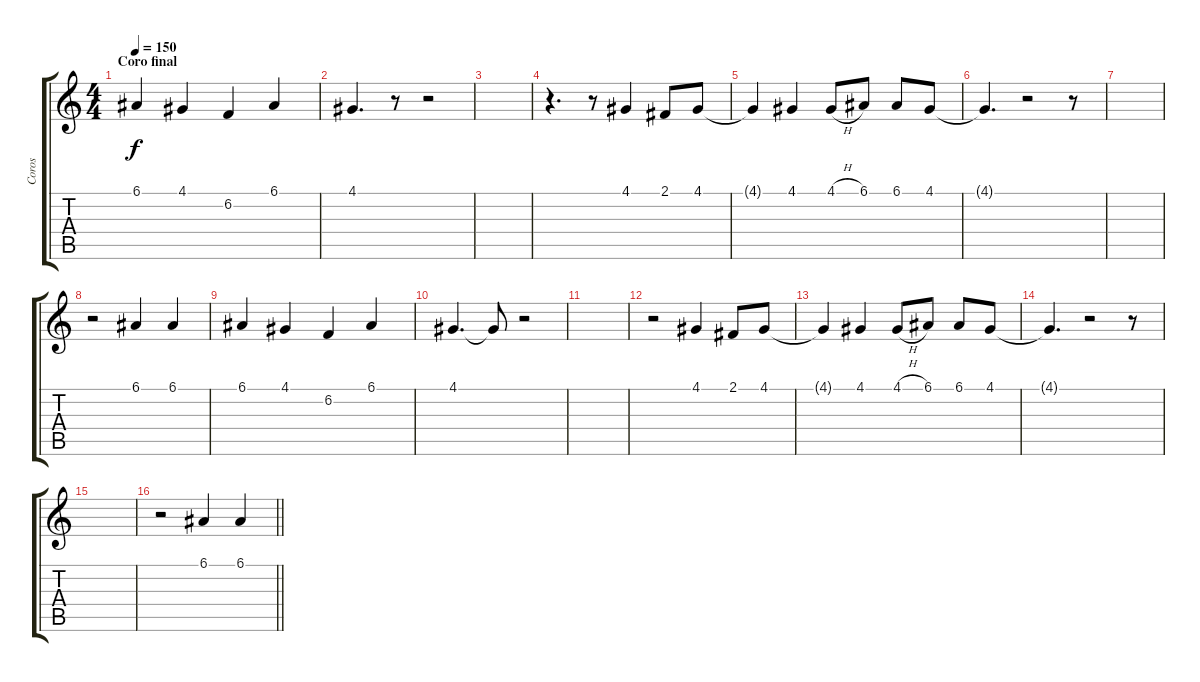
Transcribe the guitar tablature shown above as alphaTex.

\track ("Coros" "Coros") {instrument flute}
\staff {score tabs}
\tuning (E4 B3 G3 D3 A2 E2) {hide}
\ts (4 4)
\section ("" "Coro final")
\tempo 150
\clef g2
\ks c
6.1.4{dy f} 4.1.4 6.2.4 6.1.4 |
4.1.4{d} r.8 r.2 |
|
r.4{d} r.8 4.1.4 2.1.8 4.1.8 |
4.1{t}.4 4.1.4 4.1{h}.8 6.1.8 6.1.8 4.1.8 |
4.1{t}.4{d} r.2 r.8 |
|
r.2 6.1.4 6.1.4 |
6.1.4 4.1.4 6.2.4 6.1.4 |
4.1.4{d} 4.1{t}.8 r.2 |
|
r.2 4.1.4 2.1.8 4.1.8 |
4.1{t}.4 4.1.4 4.1{h}.8 6.1.8 6.1.8 4.1.8 |
4.1{t}.4{d} r.2 r.8 |
|
\barLineRight lightlight
r.2 6.1.4 6.1.4
